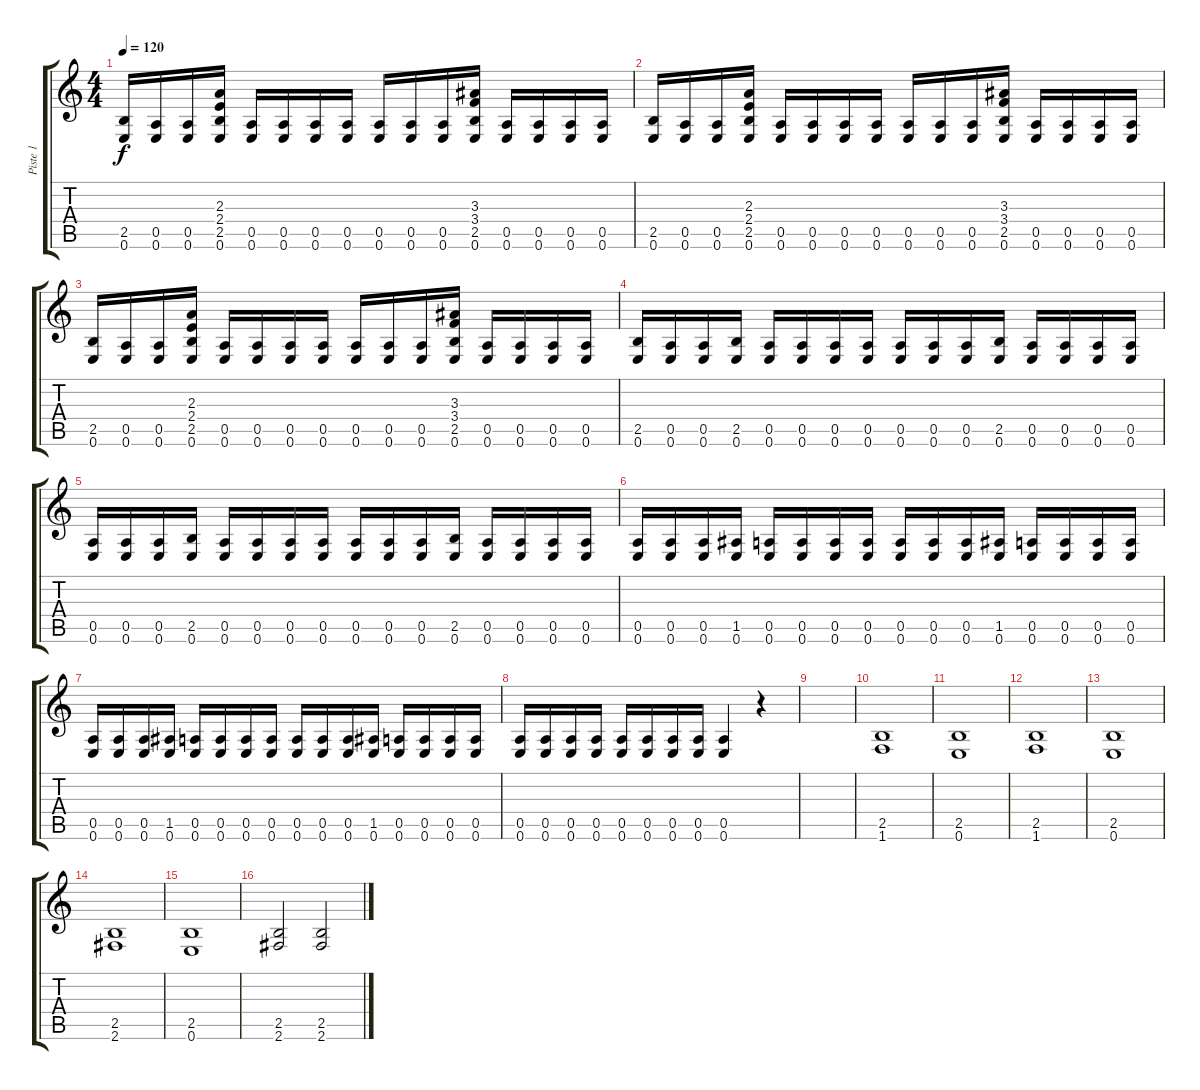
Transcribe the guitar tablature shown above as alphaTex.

\track ("Piste 1" "Piste 1") {instrument distortionguitar}
\staff {score tabs}
\tuning (E4 B3 G3 D3 A2 E2) {hide}
\ts (4 4)
\tempo 120
\clef g2
\ks c
(2.5 0.6).16{dy f} (0.5 0.6).16 (0.5 0.6).16 (2.3 2.4 2.5 0.6).16 (0.5 0.6).16 (0.5 0.6).16 (0.5 0.6).16 (0.5 0.6).16 (0.5 0.6).16 (0.5 0.6).16 (0.5 0.6).16 (3.3 3.4 2.5 0.6).16 (0.5 0.6).16 (0.5 0.6).16 (0.5 0.6).16 (0.5 0.6).16 |
(2.5 0.6).16 (0.5 0.6).16 (0.5 0.6).16 (2.3 2.4 2.5 0.6).16 (0.5 0.6).16 (0.5 0.6).16 (0.5 0.6).16 (0.5 0.6).16 (0.5 0.6).16 (0.5 0.6).16 (0.5 0.6).16 (3.3 3.4 2.5 0.6).16 (0.5 0.6).16 (0.5 0.6).16 (0.5 0.6).16 (0.5 0.6).16 |
(2.5 0.6).16 (0.5 0.6).16 (0.5 0.6).16 (2.3 2.4 2.5 0.6).16 (0.5 0.6).16 (0.5 0.6).16 (0.5 0.6).16 (0.5 0.6).16 (0.5 0.6).16 (0.5 0.6).16 (0.5 0.6).16 (3.3 3.4 2.5 0.6).16 (0.5 0.6).16 (0.5 0.6).16 (0.5 0.6).16 (0.5 0.6).16 |
(2.5 0.6).16 (0.5 0.6).16 (0.5 0.6).16 (2.5 0.6).16 (0.5 0.6).16 (0.5 0.6).16 (0.5 0.6).16 (0.5 0.6).16 (0.5 0.6).16 (0.5 0.6).16 (0.5 0.6).16 (2.5 0.6).16 (0.5 0.6).16 (0.5 0.6).16 (0.5 0.6).16 (0.5 0.6).16 |
(0.5 0.6).16 (0.5 0.6).16 (0.5 0.6).16 (2.5 0.6).16 (0.5 0.6).16 (0.5 0.6).16 (0.5 0.6).16 (0.5 0.6).16 (0.5 0.6).16 (0.5 0.6).16 (0.5 0.6).16 (2.5 0.6).16 (0.5 0.6).16 (0.5 0.6).16 (0.5 0.6).16 (0.5 0.6).16 |
(0.5 0.6).16 (0.5 0.6).16 (0.5 0.6).16 (1.5 0.6).16 (0.5 0.6).16 (0.5 0.6).16 (0.5 0.6).16 (0.5 0.6).16 (0.5 0.6).16 (0.5 0.6).16 (0.5 0.6).16 (1.5 0.6).16 (0.5 0.6).16 (0.5 0.6).16 (0.5 0.6).16 (0.5 0.6).16 |
(0.5 0.6).16 (0.5 0.6).16 (0.5 0.6).16 (1.5 0.6).16 (0.5 0.6).16 (0.5 0.6).16 (0.5 0.6).16 (0.5 0.6).16 (0.5 0.6).16 (0.5 0.6).16 (0.5 0.6).16 (1.5 0.6).16 (0.5 0.6).16 (0.5 0.6).16 (0.5 0.6).16 (0.5 0.6).16 |
(0.5 0.6).16 (0.5 0.6).16 (0.5 0.6).16 (0.5 0.6).16 (0.5 0.6).16 (0.5 0.6).16 (0.5 0.6).16 (0.5 0.6).16 (0.5 0.6).4 r.4 |
|
(2.5 1.6).1 |
(2.5 0.6).1 |
(2.5 1.6).1 |
(2.5 0.6).1 |
(2.5 2.6).1 |
(2.5 0.6).1 |
(2.5 2.6).2 (2.5 2.6).2
